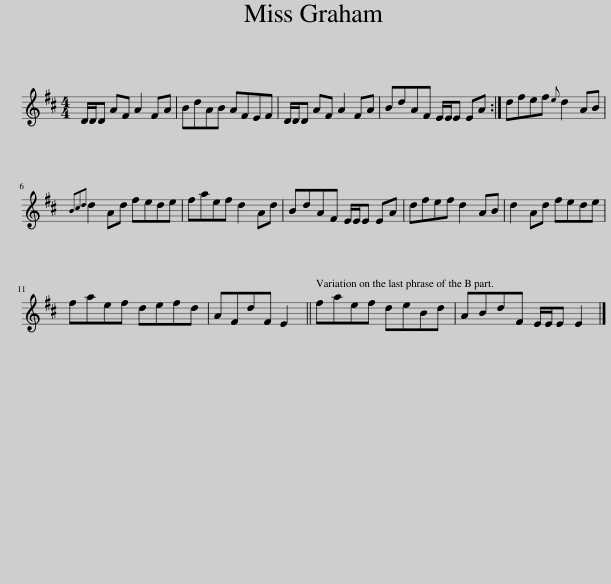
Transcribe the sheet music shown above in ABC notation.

X:1
L:1/8
M:4/4
I:linebreak $
K:D
V:1 treble
V:1
 D/D/D AF A2 FA | BdAB AFEF | D/D/D AF A2 FA | BdAF E/E/E EA :| dfef{e} d2 AB |$ %5
{Bcd} d2 Ad fede | faef d2 Ad | BdAF E/E/E EA | dfef d2 AB | d2 Ad fede |$ %10
 faef defd | AFdF E2 || faef deBd | ABdF E/E/E E2 |] %14
